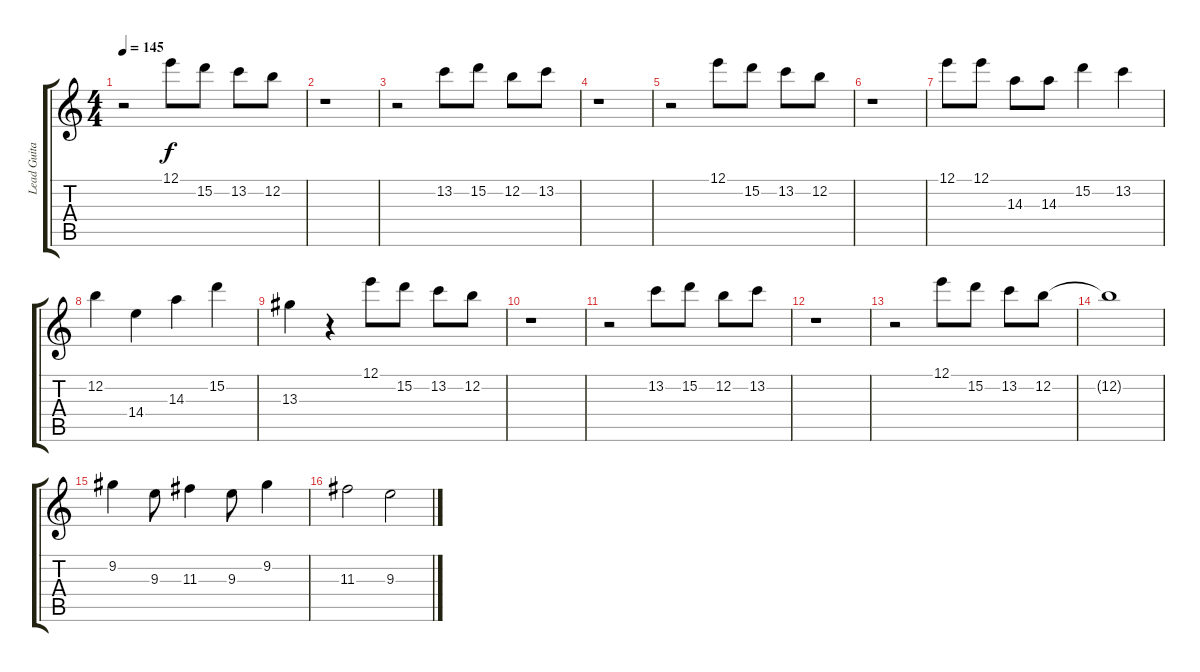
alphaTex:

\track ("Lead Guitar (Nick)" "Lead Guita") {instrument distortionguitar}
\staff {score tabs}
\tuning (E4 B3 G3 D3 A2 E2) {hide}
\ts (4 4)
\tempo 145
\clef g2
\ks c
r.2{dy f} 12.1.8 15.2.8 13.2.8 12.2.8 |
r.1 |
r.2 13.2.8 15.2.8 12.2.8 13.2.8 |
r.1 |
r.2 12.1.8 15.2.8 13.2.8 12.2.8 |
r.1 |
12.1.8 12.1.8 14.3.8 14.3.8 15.2.4 13.2.4 |
12.2.4 14.4.4 14.3.4 15.2.4 |
13.3.4 r.4 12.1.8 15.2.8 13.2.8 12.2.8 |
r.1 |
r.2 13.2.8 15.2.8 12.2.8 13.2.8 |
r.1 |
r.2 12.1.8 15.2.8 13.2.8 12.2.8 |
12.2{t}.1 |
9.2.4 9.3.8 11.3.4 9.3.8 9.2.4 |
11.3.2 9.3.2
